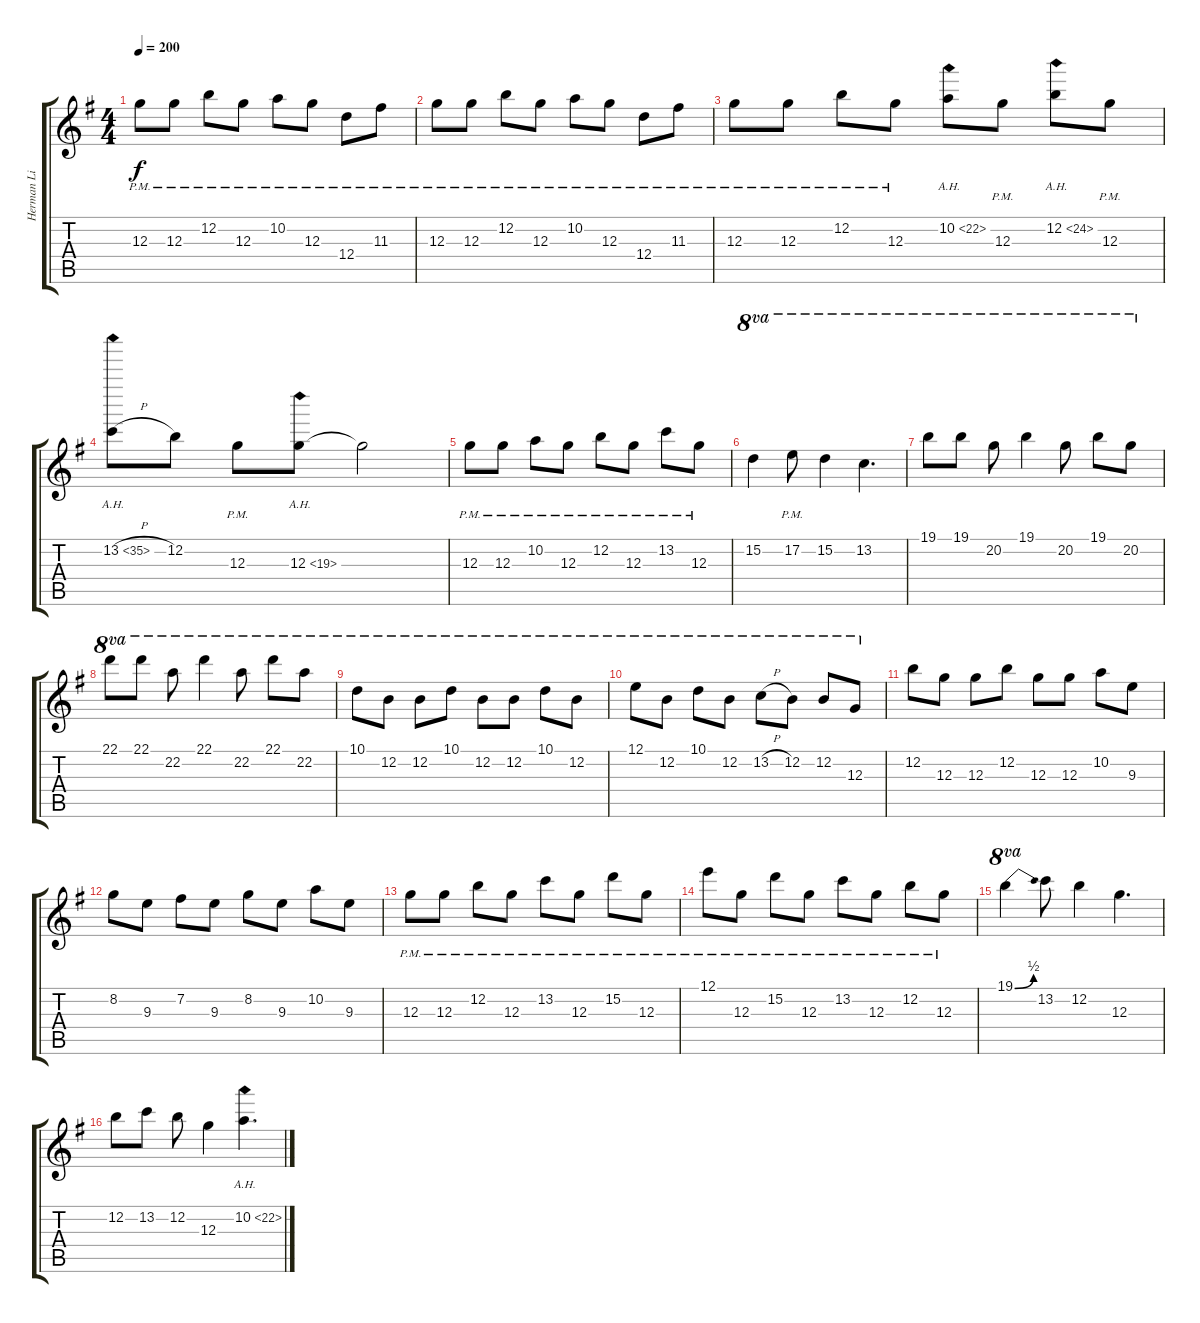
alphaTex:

\track ("Herman Li" "Herman Li") {instrument distortionguitar}
\staff {score tabs}
\tuning (E4 B3 G3 D3 A2 E2) {hide}
\ts (4 4)
\tempo 200
\clef g2
\ks g
12.3{pm}.8{dy f} 12.3{pm}.8 12.2{pm}.8 12.3{pm}.8 10.2{pm}.8 12.3{pm}.8 12.4{pm}.8 11.3{pm}.8 |
12.3{pm}.8 12.3{pm}.8 12.2{pm}.8 12.3{pm}.8 10.2{pm}.8 12.3{pm}.8 12.4{pm}.8 11.3{pm}.8 |
12.3{pm}.8 12.3{pm}.8 12.2{pm}.8 12.3{pm}.8 10.2{ah 12}.8 12.3{pm}.8 12.2{ah 12}.8 12.3{pm}.8 |
13.2{ah 22 h}.8 12.2.8 12.3{pm}.8 12.3{ah 7}.8 12.3{t}.2 |
12.3{pm}.8 12.3{pm}.8 10.2{pm}.8 12.3{pm}.8 12.2{pm}.8 12.3{pm}.8 13.2{pm}.8 12.3{pm}.8 |
15.2.4{ot 8va} 17.2{pm}.8{ot 8va} 15.2.4{ot 8va} 13.2.4{d ot 8va} |
19.1.8{ot 8va} 19.1.8{ot 8va} 20.2.8{ot 8va} 19.1.4{ot 8va} 20.2.8{ot 8va} 19.1.8{ot 8va} 20.2.8{ot 8va} |
22.1.8{ot 8va} 22.1.8{ot 8va} 22.2.8{ot 8va} 22.1.4{ot 8va} 22.2.8{ot 8va} 22.1.8{ot 8va} 22.2.8{ot 8va} |
10.1.8{ot 8va} 12.2.8{ot 8va} 12.2.8{ot 8va} 10.1.8{ot 8va} 12.2.8{ot 8va} 12.2.8{ot 8va} 10.1.8{ot 8va} 12.2.8{ot 8va} |
12.1.8{ot 8va} 12.2.8{ot 8va} 10.1.8{ot 8va} 12.2.8{ot 8va} 13.2{h}.8{ot 8va} 12.2.8{ot 8va} 12.2.8{ot 8va} 12.3.8{ot 8va} |
12.2.8 12.3.8 12.3.8 12.2.8 12.3.8 12.3.8 10.2.8 9.3.8 |
8.2.8 9.3.8 7.2.8 9.3.8 8.2.8 9.3.8 10.2.8 9.3.8 |
12.3{pm}.8 12.3{pm}.8 12.2{pm}.8 12.3{pm}.8 13.2{pm}.8 12.3{pm}.8 15.2{pm}.8 12.3{pm}.8 |
12.1{pm}.8 12.3{pm}.8 15.2{pm}.8 12.3{pm}.8 13.2{pm}.8 12.3{pm}.8 12.2{pm}.8 12.3{pm}.8 |
19.1{be (bend 0 0 60 2)}.4{ot 8va} 13.2.8 12.2.4 12.3.4{d} |
12.2.8 13.2.8 12.2.8 12.3.4 10.2{ah 12}.4{d}
